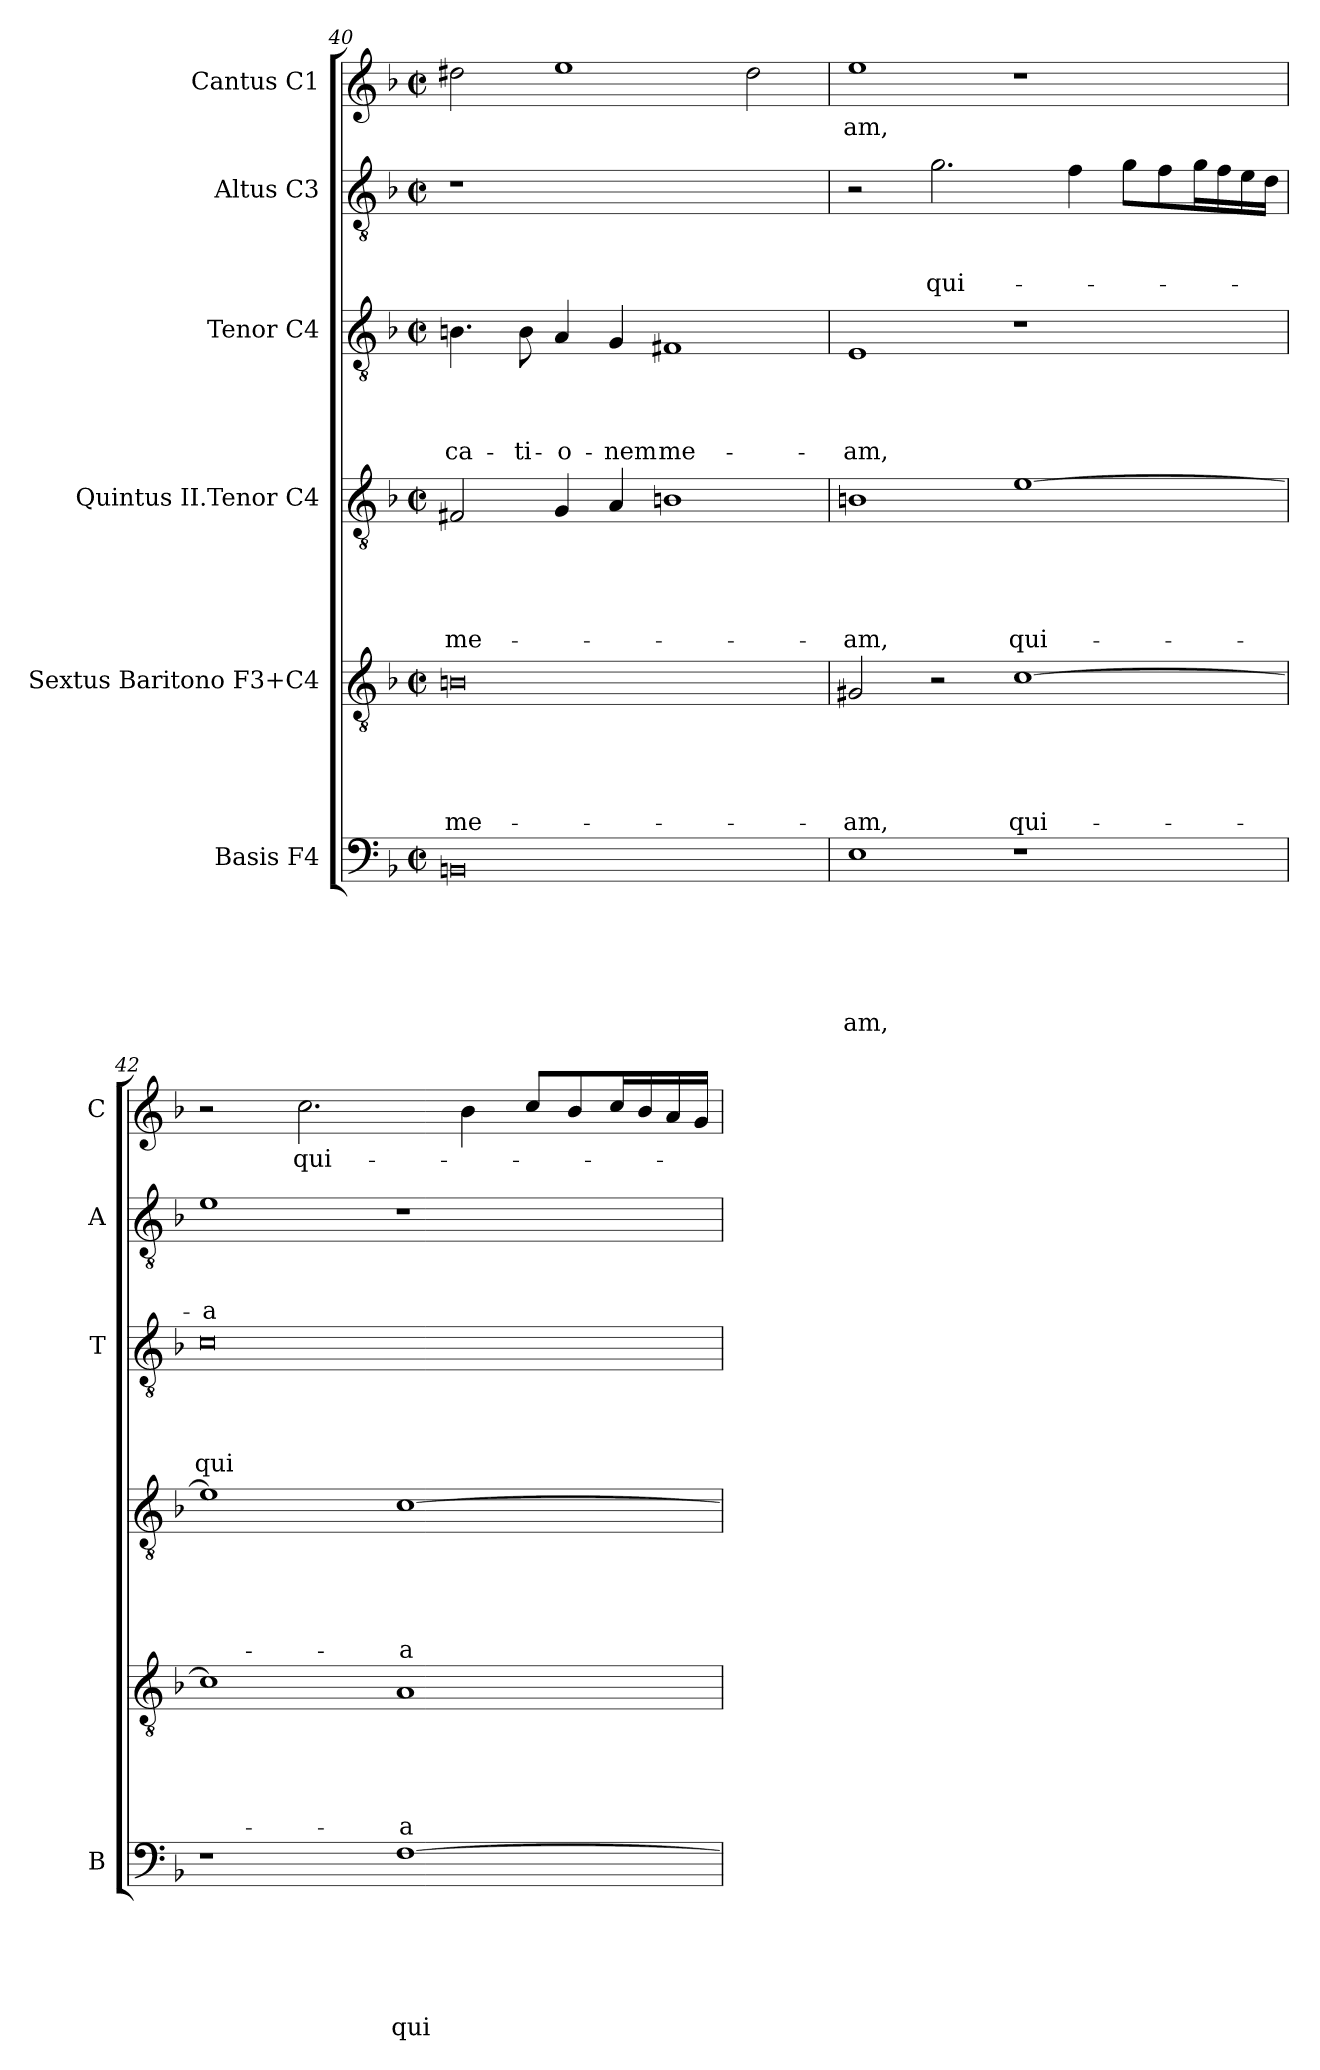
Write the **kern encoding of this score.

**kern	**text	**text	**text	**text	**text	**text	**kern	**text	**text	**text	**text	**text	**kern	**text	**text	**text	**text	**text	**kern	**text	**text	**text	**text	**kern	**text	**text	**text	**kern	**text
*part6	*part6	*part6	*part6	*part6	*part6	*part6	*part5	*part5	*part5	*part5	*part5	*part5	*part4	*part4	*part4	*part4	*part4	*part4	*part3	*part3	*part3	*part3	*part3	*part2	*part2	*part2	*part2	*part1	*part1
*staff6	*staff6	*staff6	*staff6	*staff6	*staff6	*staff6	*staff5	*staff5	*staff5	*staff5	*staff5	*staff5	*staff4	*staff4	*staff4	*staff4	*staff4	*staff4	*staff3	*staff3	*staff3	*staff3	*staff3	*staff2	*staff2	*staff2	*staff2	*staff1	*staff1
*I"Basis F4	*	*	*	*	*	*	*I"Sextus Baritono F3+C4	*	*	*	*	*	*I"Quintus II.Tenor C4	*	*	*	*	*	*I"Tenor C4	*	*	*	*	*I"Altus C3	*	*	*	*I"Cantus C1	*
*I'B	*	*	*	*	*	*	*	*	*	*	*	*	*	*	*	*	*	*	*I'T	*	*	*	*	*I'A	*	*	*	*I'C	*
*clefF4	*	*	*	*	*	*	*clefGv2	*	*	*	*	*	*clefGv2	*	*	*	*	*	*clefGv2	*	*	*	*	*clefGv2	*	*	*	*clefG2	*
*k[b-]	*	*	*	*	*	*	*k[b-]	*	*	*	*	*	*k[b-]	*	*	*	*	*	*k[b-]	*	*	*	*	*k[b-]	*	*	*	*k[b-]	*
*F:	*	*	*	*	*	*	*F:	*	*	*	*	*	*F:	*	*	*	*	*	*F:	*	*	*	*	*F:	*	*	*	*F:	*
*M2/2	*	*	*	*	*	*	*M2/2	*	*	*	*	*	*M2/2	*	*	*	*	*	*M2/2	*	*	*	*	*M2/2	*	*	*	*M2/2	*
*met(c|)	*	*	*	*	*	*	*met(c|)	*	*	*	*	*	*met(c|)	*	*	*	*	*	*met(c|)	*	*	*	*	*met(c|)	*	*	*	*met(c|)	*
=40	=40	=40	=40	=40	=40	=40	=40	=40	=40	=40	=40	=40	=40	=40	=40	=40	=40	=40	=40	=40	=40	=40	=40	=40	=40	=40	=40	=40	=40
!	!	!	!	!	!	!	!	!	!	!	!	!LO:LY:b	!	!	!	!	!	!LO:LY:b	!	!	!	!	!LO:LY:b	!	!	!	!	!	!
0BBn	.	.	.	.	.	.	0Bn	.	.	.	.	me-	2F#X/	.	.	.	.	me-	4.Bn\	.	.	.	-ca-	1r	.	.	.	2dd#X\	.
!	!	!	!	!	!	!	!	!	!	!	!	!	!	!	!	!	!	!	!	!	!	!	!LO:LY:b	!	!	!	!	!	!
.	.	.	.	.	.	.	.	.	.	.	.	.	.	.	.	.	.	.	8B\	.	.	.	-ti-	.	.	.	.	.	.
!	!	!	!	!	!	!	!	!	!	!	!	!	!	!	!	!	!	!	!	!	!	!	!LO:LY:b	!	!	!	!	!	!
.	.	.	.	.	.	.	.	.	.	.	.	.	4G/	.	.	.	.	.	4A/	.	.	.	-o-	.	.	.	.	1ee	.
!	!	!	!	!	!	!	!	!	!	!	!	!	!	!	!	!	!	!	!	!	!	!	!LO:LY:b	!	!	!	!	!	!
.	.	.	.	.	.	.	.	.	.	.	.	.	4A/	.	.	.	.	.	4G/	.	.	.	-nem	.	.	.	.	.	.
!	!	!	!	!	!	!	!	!	!	!	!	!	!	!	!	!	!	!	!	!	!	!	!LO:LY:b	!	!	!	!	!	!
.	.	.	.	.	.	.	.	.	.	.	.	.	1Bn	.	.	.	.	.	1F#X	.	.	.	me-	1ryy	.	.	.	.	.
.	.	.	.	.	.	.	.	.	.	.	.	.	.	.	.	.	.	.	.	.	.	.	.	.	.	.	.	2dd#\	.
=41	=41	=41	=41	=41	=41	=41	=41	=41	=41	=41	=41	=41	=41	=41	=41	=41	=41	=41	=41	=41	=41	=41	=41	=41	=41	=41	=41	=41	=41
!	!	!	!	!	!	!LO:LY:b	!	!	!	!	!	!LO:LY:b	!	!	!	!	!	!LO:LY:b	!	!	!	!	!LO:LY:b	!	!	!	!	!	!LO:LY:b
1E	.	.	.	.	.	-am,	2G#X/	.	.	.	.	-am,	1Bn	.	.	.	.	-am,	1E	.	.	.	-am,	2r	.	.	.	1ee	-am,
!	!	!	!	!	!	!	!	!	!	!	!	!	!	!	!	!	!	!	!	!	!	!	!	!	!	!	!LO:LY:b	!	!
.	.	.	.	.	.	.	2r	.	.	.	.	.	.	.	.	.	.	.	.	.	.	.	.	2.g\	.	.	qui-	.	.
!	!	!	!	!	!	!	!	!	!	!	!	!LO:LY:b	!	!	!	!	!	!LO:LY:b	!	!	!	!	!	!	!	!	!	!	!
1r	.	.	.	.	.	.	[1c	.	.	.	.	qui-	[1e	.	.	.	.	qui-	1r	.	.	.	.	.	.	.	.	1r	.
.	.	.	.	.	.	.	.	.	.	.	.	.	.	.	.	.	.	.	.	.	.	.	.	4f\	.	.	.	.	.
.	.	.	.	.	.	.	.	.	.	.	.	.	.	.	.	.	.	.	.	.	.	.	.	8g\L	.	.	.	.	.
.	.	.	.	.	.	.	.	.	.	.	.	.	.	.	.	.	.	.	.	.	.	.	.	8f\	.	.	.	.	.
.	.	.	.	.	.	.	.	.	.	.	.	.	.	.	.	.	.	.	.	.	.	.	.	16g\L	.	.	.	.	.
.	.	.	.	.	.	.	.	.	.	.	.	.	.	.	.	.	.	.	.	.	.	.	.	16f\	.	.	.	.	.
.	.	.	.	.	.	.	.	.	.	.	.	.	.	.	.	.	.	.	.	.	.	.	.	16e\	.	.	.	.	.
.	.	.	.	.	.	.	.	.	.	.	.	.	.	.	.	.	.	.	.	.	.	.	.	16d\JJ	.	.	.	.	.
!!LO:LB:g=z
=42	=42	=42	=42	=42	=42	=42	=42	=42	=42	=42	=42	=42	=42	=42	=42	=42	=42	=42	=42	=42	=42	=42	=42	=42	=42	=42	=42	=42	=42
!	!	!	!	!	!	!	!	!	!	!	!	!	!	!	!	!	!	!	!	!	!	!	!LO:LY:b	!	!	!	!LO:LY:b	!	!
1r	.	.	.	.	.	.	1c]	.	.	.	.	.	1e]	.	.	.	.	.	0c	.	.	.	qui-	1e	.	.	-a	2r	.
!	!	!	!	!	!	!	!	!	!	!	!	!	!	!	!	!	!	!	!	!	!	!	!	!	!	!	!	!	!LO:LY:b
.	.	.	.	.	.	.	.	.	.	.	.	.	.	.	.	.	.	.	.	.	.	.	.	.	.	.	.	2.cc\	qui-
!	!	!	!	!	!	!LO:LY:b	!	!	!	!	!	!LO:LY:b	!	!	!	!	!	!LO:LY:b	!	!	!	!	!	!	!	!	!	!	!
[1F	.	.	.	.	.	qui-	1A	.	.	.	.	-a	[1c	.	.	.	.	-a	.	.	.	.	.	1r	.	.	.	.	.
.	.	.	.	.	.	.	.	.	.	.	.	.	.	.	.	.	.	.	.	.	.	.	.	.	.	.	.	4b-\	.
.	.	.	.	.	.	.	.	.	.	.	.	.	.	.	.	.	.	.	.	.	.	.	.	.	.	.	.	8cc/L	.
.	.	.	.	.	.	.	.	.	.	.	.	.	.	.	.	.	.	.	.	.	.	.	.	.	.	.	.	8b-/	.
.	.	.	.	.	.	.	.	.	.	.	.	.	.	.	.	.	.	.	.	.	.	.	.	.	.	.	.	16cc/L	.
.	.	.	.	.	.	.	.	.	.	.	.	.	.	.	.	.	.	.	.	.	.	.	.	.	.	.	.	16b-/	.
.	.	.	.	.	.	.	.	.	.	.	.	.	.	.	.	.	.	.	.	.	.	.	.	.	.	.	.	16a/	.
.	.	.	.	.	.	.	.	.	.	.	.	.	.	.	.	.	.	.	.	.	.	.	.	.	.	.	.	16g/JJ	.
=	=	=	=	=	=	=	=	=	=	=	=	=	=	=	=	=	=	=	=	=	=	=	=	=	=	=	=	=	=
*-	*-	*-	*-	*-	*-	*-	*-	*-	*-	*-	*-	*-	*-	*-	*-	*-	*-	*-	*-	*-	*-	*-	*-	*-	*-	*-	*-	*-	*-
